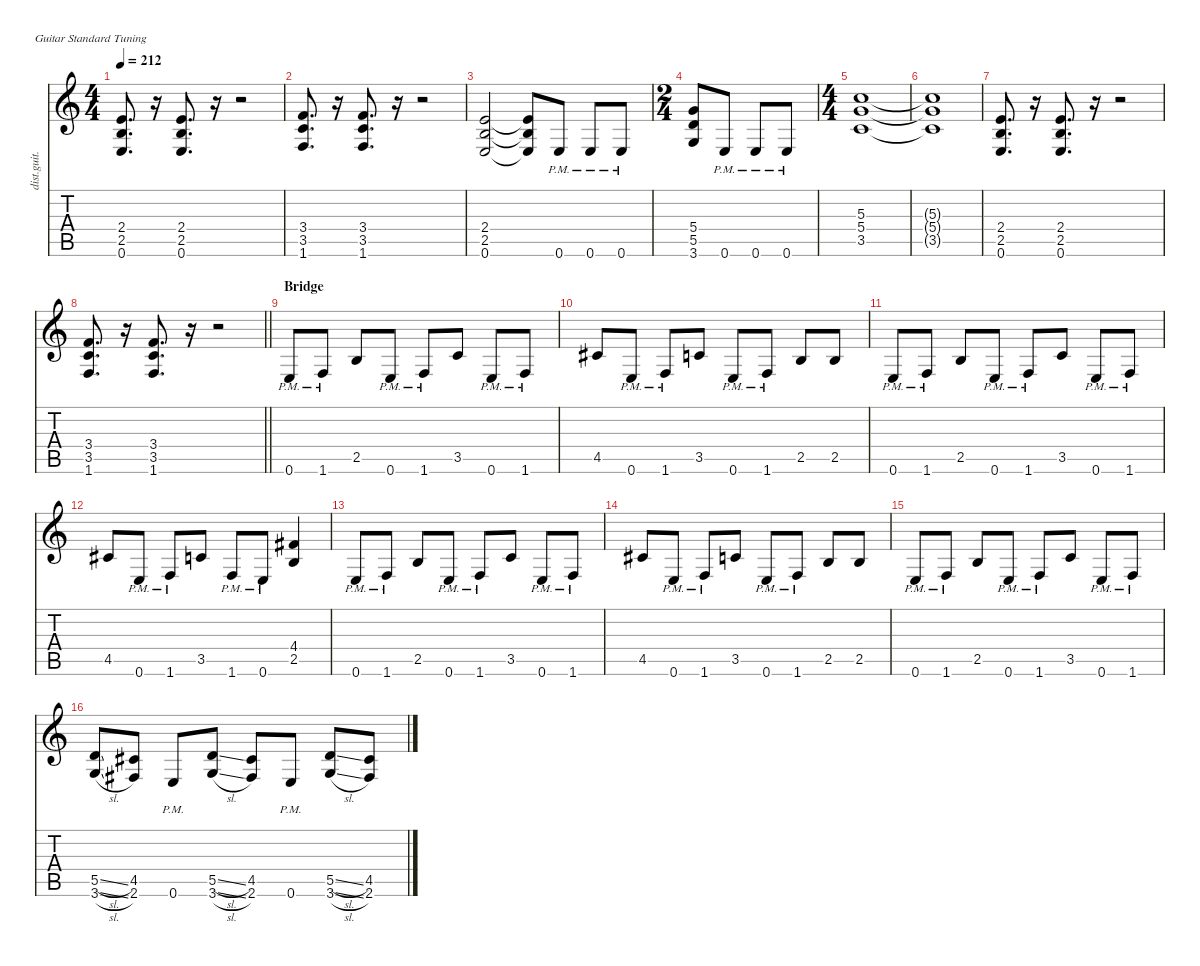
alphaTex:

\defaultSystemsLayout 4
\hideDynamics
\bracketExtendMode nobrackets
\track ("James Hetfield" "dist.guit.") {instrument distortionguitar}
\staff {score tabs}
\tuning (E4 B3 G3 D3 A2 E2)
\ts (4 4)
\beaming (8 2 2 2 2)
\tempo 212
\clef g2
\ks c
(2.4 2.5 0.6).8{d dy fff beam Up} r.16{beam Down} (2.4 2.5 0.6).8{d beam Up} r.16{beam Down} r.2{beam Down} |
(3.4 3.5 1.6).8{d beam Up} r.16{beam Down} (3.4 3.5 1.6).8{d beam Up} r.16{beam Down} r.2{beam Down} |
(2.4 2.5 0.6).2{beam Up} (2.4{t} 2.5{t} 0.6{t}).8{dy f beam Up} 0.6{pm}.8{dy fff beam Up} 0.6{pm}.8{beam Up} 0.6{pm}.8{beam Up} |
\ts (2 4)
\beaming (8 2 2)
(5.4 5.5 3.6).8{dy f beam Up} 0.6{pm}.8{dy fff beam Up} 0.6{pm}.8{beam Up} 0.6{pm}.8{beam Up} |
\ts (4 4)
\beaming (8 2 2 2 2)
(5.3 5.4 3.5).1{beam Up} |
(5.3{t} 5.4{t} 3.5{t}).1{dy f beam Up} |
(2.4 2.5 0.6).8{d dy fff beam Up} r.16{beam Down} (2.4 2.5 0.6).8{d beam Up} r.16{beam Down} r.2{beam Down} |
\barLineRight lightlight
(3.4 3.5 1.6).8{d beam Up} r.16{beam Down} (3.4 3.5 1.6).8{d beam Up} r.16{beam Down} r.2{beam Down} |
\section ("" "Bridge")
0.6{pm}.8{beam Up} 1.6{pm}.8{beam Up} 2.5.8{beam Up} 0.6{pm}.8{beam Up} 1.6{pm}.8{beam Up} 3.5.8{beam Up} 0.6{pm}.8{beam Up} 1.6{pm}.8{beam Up} |
4.5{acc #}.8{beam Up} 0.6{pm}.8{beam Up} 1.6{pm}.8{beam Up} 3.5.8{beam Up} 0.6{pm}.8{beam Up} 1.6{pm}.8{beam Up} 2.5.8{beam Up} 2.5.8{beam Up} |
0.6{pm}.8{beam Up} 1.6{pm}.8{beam Up} 2.5.8{beam Up} 0.6{pm}.8{beam Up} 1.6{pm}.8{beam Up} 3.5.8{beam Up} 0.6{pm}.8{beam Up} 1.6{pm}.8{beam Up} |
4.5{acc #}.8{beam Up} 0.6{pm}.8{beam Up} 1.6{pm}.8{beam Up} 3.5.8{beam Up} 1.6{pm}.8{beam Up} 0.6{pm}.8{beam Up} (4.4{acc #} 2.5).4{beam Up} |
0.6{pm}.8{beam Up} 1.6{pm}.8{beam Up} 2.5.8{beam Up} 0.6{pm}.8{beam Up} 1.6{pm}.8{beam Up} 3.5.8{beam Up} 0.6{pm}.8{beam Up} 1.6{pm}.8{beam Up} |
4.5{acc #}.8{beam Up} 0.6{pm}.8{beam Up} 1.6{pm}.8{beam Up} 3.5.8{beam Up} 0.6{pm}.8{beam Up} 1.6{pm}.8{beam Up} 2.5.8{beam Up} 2.5.8{beam Up} |
0.6{pm}.8{beam Up} 1.6{pm}.8{beam Up} 2.5.8{beam Up} 0.6{pm}.8{beam Up} 1.6{pm}.8{beam Up} 3.5.8{beam Up} 0.6{pm}.8{beam Up} 1.6{pm}.8{beam Up} |
(5.5{sl} 3.6{sl}).8{beam Up} (4.5{acc #} 2.6{acc #}).8{beam Up} 0.6{pm}.8{dy f beam Up} (5.5{sl} 3.6{sl}).8{dy fff beam Up} (4.5{acc #} 2.6{acc #}).8{beam Up} 0.6{pm}.8{dy f beam Up} (5.5{sl} 3.6{sl}).8{dy fff beam Up} (4.5{acc #} 2.6{acc #}).8{beam Up}
